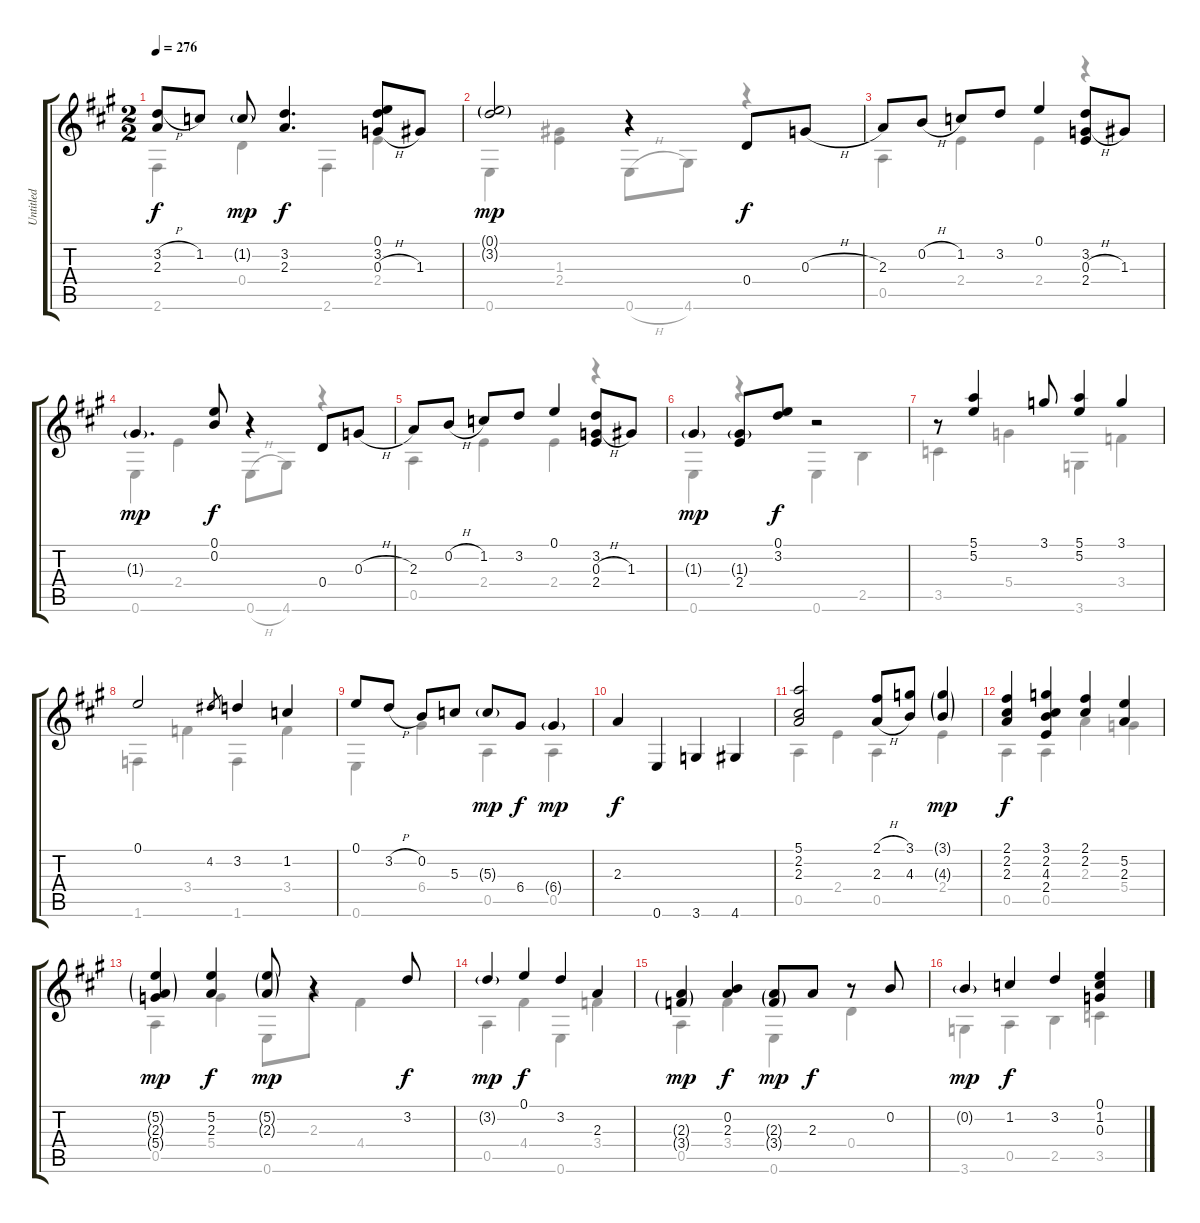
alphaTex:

\track ("Untitled" "Untitled") {instrument acousticguitarsteel}
\staff {score tabs}
\tuning (E4 B3 G3 D3 A2 E2) {hide}
\voice
\ts (2 2)
\tempo 276
\clef g2
\ks a
(3.2{h} 2.3).8{dy f} 1.2.8 1.2{g}.8{dy mp} (3.2 2.3).4{d dy f} (0.1 3.2 0.3{h}).8 1.3.8 |
(0.1{g} 3.2{g}).2{dy mp} r.4 0.4.8{dy f} 0.3{h}.8 |
2.3.8 0.2{h}.8 1.2.8 3.2.8 0.1.4 (3.2 0.3{h} 2.4).8 1.3.8 |
1.3{g}.4{d dy mp} (0.1 0.2).8{dy f} r.4 0.4.8 0.3{h}.8 |
2.3.8 0.2{h}.8 1.2.8 3.2.8 0.1.4 (3.2 0.3{h} 2.4).8 1.3.8 |
1.3{g}.4{dy mp} (1.3{g} 2.4).8 (0.1 3.2).8{dy f} r.2 |
r.8 (5.1 5.2).4 3.1.8 (5.1 5.2).4 3.1.4 |
0.1.2 4.2.8{gr} 3.2.4 1.2.4 |
0.1.8 3.2{h}.8 0.2.8 5.3.8 5.3{g}.8{dy mp} 6.4.8{dy f} 6.4{g}.4{dy mp} |
2.3.4{dy f} 0.6.4 3.6.4 4.6.4 |
(5.1 2.2 2.3).2 (2.1{h} 2.3{h}).8 (3.1 4.3).8 (3.1{g} 4.3{g}).4{dy mp} |
(2.1 2.2 2.3).4{dy f} (3.1 2.2 4.3 2.4).4 (2.1 2.2).4 (5.2 2.3).4 |
(5.2{g} 2.3{g} 5.4{g}).4{dy mp} (5.2 2.3).4{dy f} (5.2{g} 2.3{g}).8{dy mp} r.4 3.2.8{dy f} |
3.2{g}.4{dy mp} 0.1.4{dy f} 3.2.4 2.3.4 |
(2.3{g} 3.4{g}).4{dy mp} (0.2 2.3).4{dy f} (2.3{g} 3.4{g}).8{dy mp} 2.3.8{dy f} r.8 0.2.8 |
0.2{g}.4{dy mp} 1.2.4{dy f} 3.2.4 (0.1 1.2 0.3).4
\voice
\clef g2
\ottava regular
\simile none
\ks a
2.6.4{dy f} 0.4.4 2.6.4 2.4.4 |
0.6.4 (1.3 2.4).4 0.6{h}.8 4.6.8 r.4 |
0.5.4 2.4.4 2.4.4 r.4 |
0.6.4 2.4.4 0.6{h}.8 4.6.8 r.4 |
0.5.4 2.4.4 2.4.4 r.4 |
0.6.4 r.4 0.6.4 2.5.4 |
3.5.4 5.4.4 3.6.4 3.4.4 |
1.6.4 3.4.4 1.6.4 3.4.4 |
0.6.4 6.4.4 0.5.4 0.5.4 |
|
0.5.4 2.4.4 0.5.4 2.4.4 |
0.5.4 0.5.4 2.3.4 5.4.4 |
0.5.4 5.4.4 0.6.8 2.3.8 4.4.4 |
0.5.4 4.4.4 0.6.4 3.4.4 |
0.5.4 3.4.4 0.6.4 0.4.4 |
3.6.4 0.5.4 2.5.4 3.5.4
